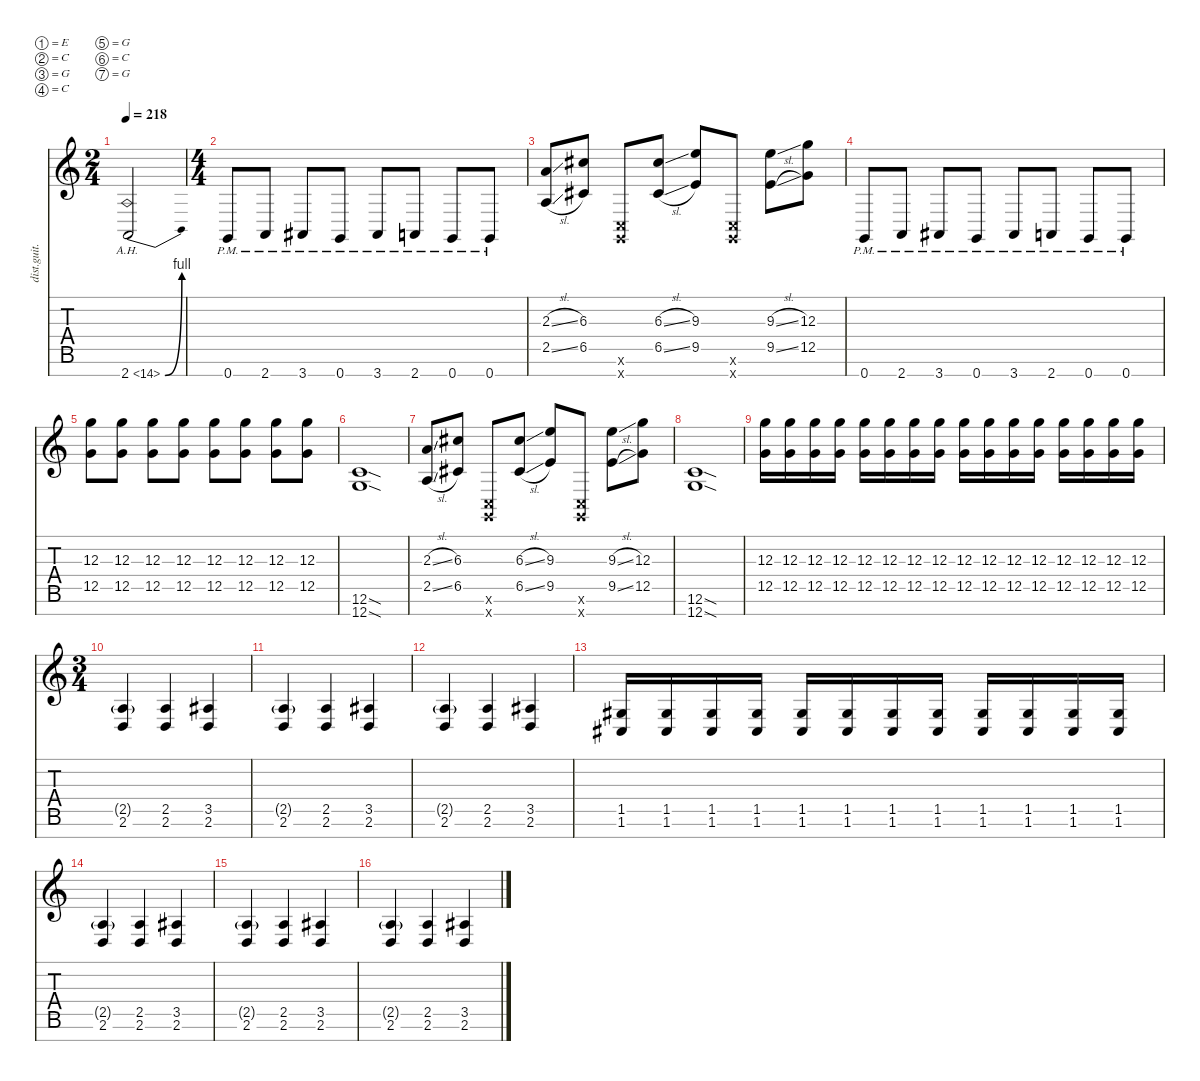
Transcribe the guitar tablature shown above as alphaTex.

\defaultSystemsLayout 4
\hideDynamics
\bracketExtendMode nobrackets
\otherSystemsTrackNameOrientation horizontal
\track ("Guitar 2" "dist.guit.") {instrument distortionguitar}
\staff {score tabs}
\tuning (E4 C4 G3 C3 G2 C2 G1)
\ts (2 4)
\beaming (8 2 2)
\tempo 218
\clef g2
\ks c
2.7{be (bend 0 0 60 4) ah 12}.2{dy f beam Up} |
\ts (4 4)
\beaming (8 2 2 2 2)
0.7{pm}.8{beam Up} 2.7{pm}.8{beam Up} 3.7{pm acc #}.8{beam Up} 0.7{pm}.8{beam Up} 3.7{pm acc #}.8{beam Up} 2.7{pm}.8{beam Up} 0.7{pm}.8{beam Up} 0.7{pm}.8{beam Up} |
(2.3{sl} 2.5{sl}).8{beam Up} (6.3{acc #} 6.5{acc #}).8{beam Up} (0.6{x} 0.7{x}).8{beam Up} (6.3{sl acc #} 6.5{sl acc #}).8{beam Up} (9.3 9.5).8{beam Up} (0.6{x} 0.7{x}).8{beam Up} (9.3{sl} 9.5{sl}).8{beam Down} (12.3 12.5).8{beam Down} |
0.7{pm}.8{beam Up} 2.7{pm}.8{beam Up} 3.7{pm acc #}.8{beam Up} 0.7{pm}.8{beam Up} 3.7{pm acc #}.8{beam Up} 2.7{pm}.8{beam Up} 0.7{pm}.8{beam Up} 0.7{pm}.8{beam Up} |
(12.3 12.5).8{beam Down} (12.3 12.5).8{beam Down} (12.3 12.5).8{beam Down} (12.3 12.5).8{beam Down} (12.3 12.5).8{beam Down} (12.3 12.5).8{beam Down} (12.3 12.5).8{beam Down} (12.3 12.5).8{beam Down} |
(12.6{sod} 12.7{sod}).1{beam Up} |
(2.3{sl} 2.5{sl}).8{beam Up} (6.3{acc #} 6.5{acc #}).8{beam Up} (0.6{x} 0.7{x}).8{beam Up} (6.3{sl acc #} 6.5{sl acc #}).8{beam Up} (9.3 9.5).8{beam Up} (0.6{x} 0.7{x}).8{beam Up} (9.3{sl} 9.5{sl}).8{beam Down} (12.3 12.5).8{beam Down} |
(12.6{sod} 12.7{sod}).1{beam Up} |
(12.3 12.5).16{beam Down} (12.3 12.5).16{beam Down} (12.3 12.5).16{beam Down} (12.3 12.5).16{beam Down} (12.3 12.5).16{beam Down} (12.3 12.5).16{beam Down} (12.3 12.5).16{beam Down} (12.3 12.5).16{beam Down} (12.3 12.5).16{beam Down} (12.3 12.5).16{beam Down} (12.3 12.5).16{beam Down} (12.3 12.5).16{beam Down} (12.3 12.5).16{beam Down} (12.3 12.5).16{beam Down} (12.3 12.5).16{beam Down} (12.3 12.5).16{beam Down} |
\ts (3 4)
\beaming (8 2 2 2)
(2.5{g} 2.6).4{beam Up} (2.5 2.6).4{beam Up} (3.5{acc #} 2.6).4{beam Up} |
(2.5{g} 2.6).4{beam Up} (2.5 2.6).4{beam Up} (3.5{acc #} 2.6).4{beam Up} |
(2.5{g} 2.6).4{beam Up} (2.5 2.6).4{beam Up} (3.5{acc #} 2.6).4{beam Up} |
(1.5{acc #} 1.6{acc #}).16{beam Up} (1.5{acc #} 1.6{acc #}).16{beam Up} (1.5{acc #} 1.6{acc #}).16{beam Up} (1.5{acc #} 1.6{acc #}).16{beam Up} (1.5{acc #} 1.6{acc #}).16{beam Up} (1.5{acc #} 1.6{acc #}).16{beam Up} (1.5{acc #} 1.6{acc #}).16{beam Up} (1.5{acc #} 1.6{acc #}).16{beam Up} (1.5{acc #} 1.6{acc #}).16{beam Up} (1.5{acc #} 1.6{acc #}).16{beam Up} (1.5{acc #} 1.6{acc #}).16{beam Up} (1.5{acc #} 1.6{acc #}).16{beam Up} |
(2.5{g} 2.6).4{beam Up} (2.5 2.6).4{beam Up} (3.5{acc #} 2.6).4{beam Up} |
(2.5{g} 2.6).4{beam Up} (2.5 2.6).4{beam Up} (3.5{acc #} 2.6).4{beam Up} |
(2.5{g} 2.6).4{beam Up} (2.5 2.6).4{beam Up} (3.5{acc #} 2.6).4{beam Up}
